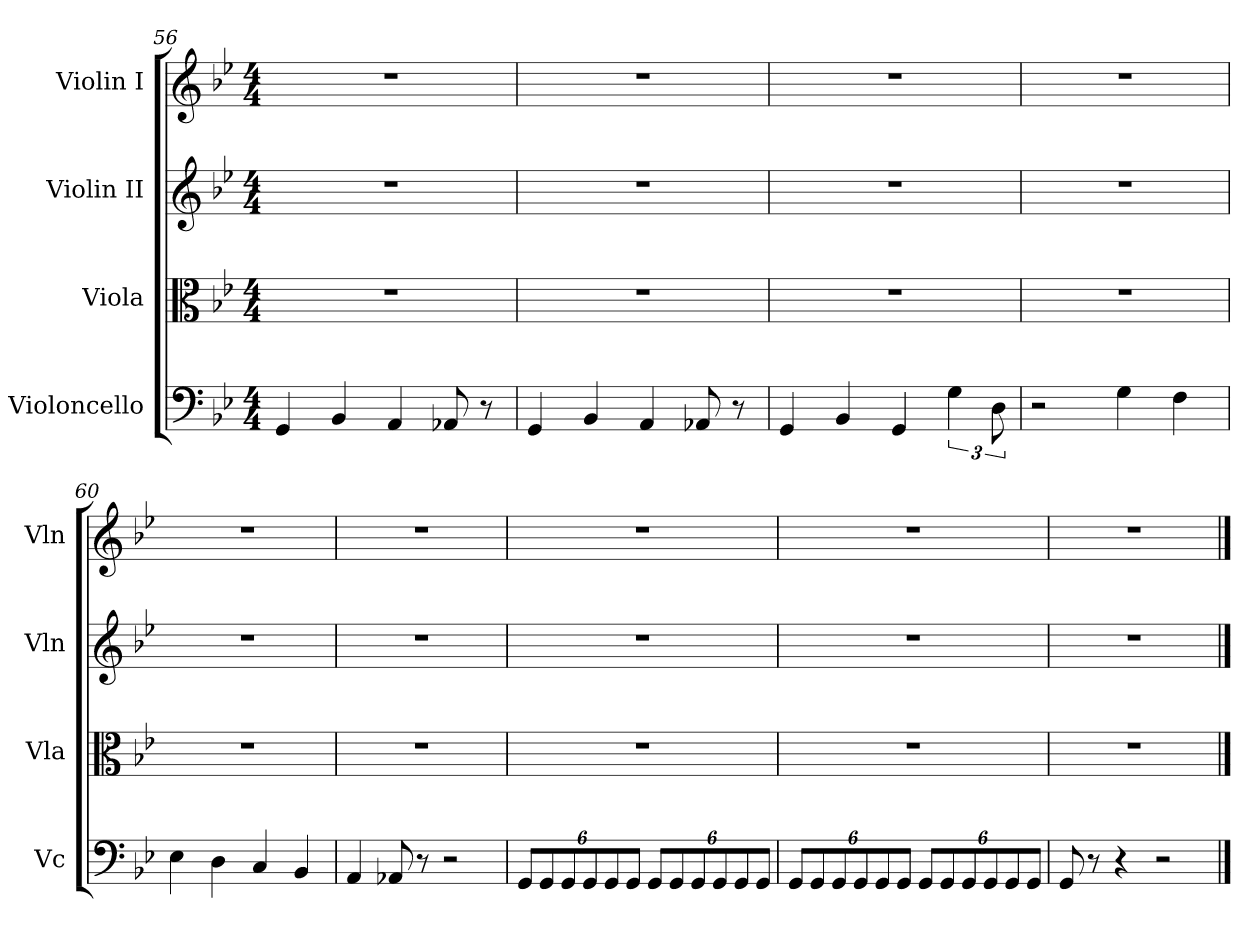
**kern	**kern	**kern	**kern
*part4	*part3	*part2	*part1
*staff4	*staff3	*staff2	*staff1
*I"Violoncello	*I"Viola	*I"Violin II	*I"Violin I
*I'Vc	*I'Vla	*I'Vln	*I'Vln
*clefF4	*clefC3	*clefG2	*clefG2
*k[b-e-]	*k[b-e-]	*k[b-e-]	*k[b-e-]
*M4/4	*M4/4	*M4/4	*M4/4
=56	=56	=56	=56
4GG/	1r	1r	1r
4BB-/	.	.	.
4AA/	.	.	.
8AA-X/	.	.	.
8r	.	.	.
=57	=57	=57	=57
4GG/	1r	1r	1r
4BB-/	.	.	.
4AA/	.	.	.
8AA-X/	.	.	.
8r	.	.	.
!!LO:LB:g=z
=58	=58	=58	=58
4GG/	1r	1r	1r
4BB-/	.	.	.
4GG/	.	.	.
6G\	.	.	.
12D\	.	.	.
=59	=59	=59	=59
2r	1r	1r	1r
4G\	.	.	.
4F\	.	.	.
=60	=60	=60	=60
4E-\	1r	1r	1r
4D\	.	.	.
4C/	.	.	.
4BB-/	.	.	.
=61	=61	=61	=61
4AA/	1r	1r	1r
8AA-X/	.	.	.
8r	.	.	.
2r	.	.	.
=62	=62	=62	=62
*Xbrackettup	*	*	*
12GG/L	1r	1r	1r
12GG/	.	.	.
12GG/	.	.	.
12GG/	.	.	.
12GG/	.	.	.
12GG/J	.	.	.
12GG/L	.	.	.
12GG/	.	.	.
12GG/	.	.	.
12GG/	.	.	.
12GG/	.	.	.
12GG/J	.	.	.
!!LO:LB:g=z
=63	=63	=63	=63
12GG/L	1r	1r	1r
12GG/	.	.	.
12GG/	.	.	.
12GG/	.	.	.
12GG/	.	.	.
12GG/J	.	.	.
12GG/L	.	.	.
12GG/	.	.	.
12GG/	.	.	.
12GG/	.	.	.
12GG/	.	.	.
12GG/J	.	.	.
=64	=64	=64	=64
8GG/	1r	1r	1r
8r	.	.	.
4r	.	.	.
2r	.	.	.
==	==	==	==
*-	*-	*-	*-
